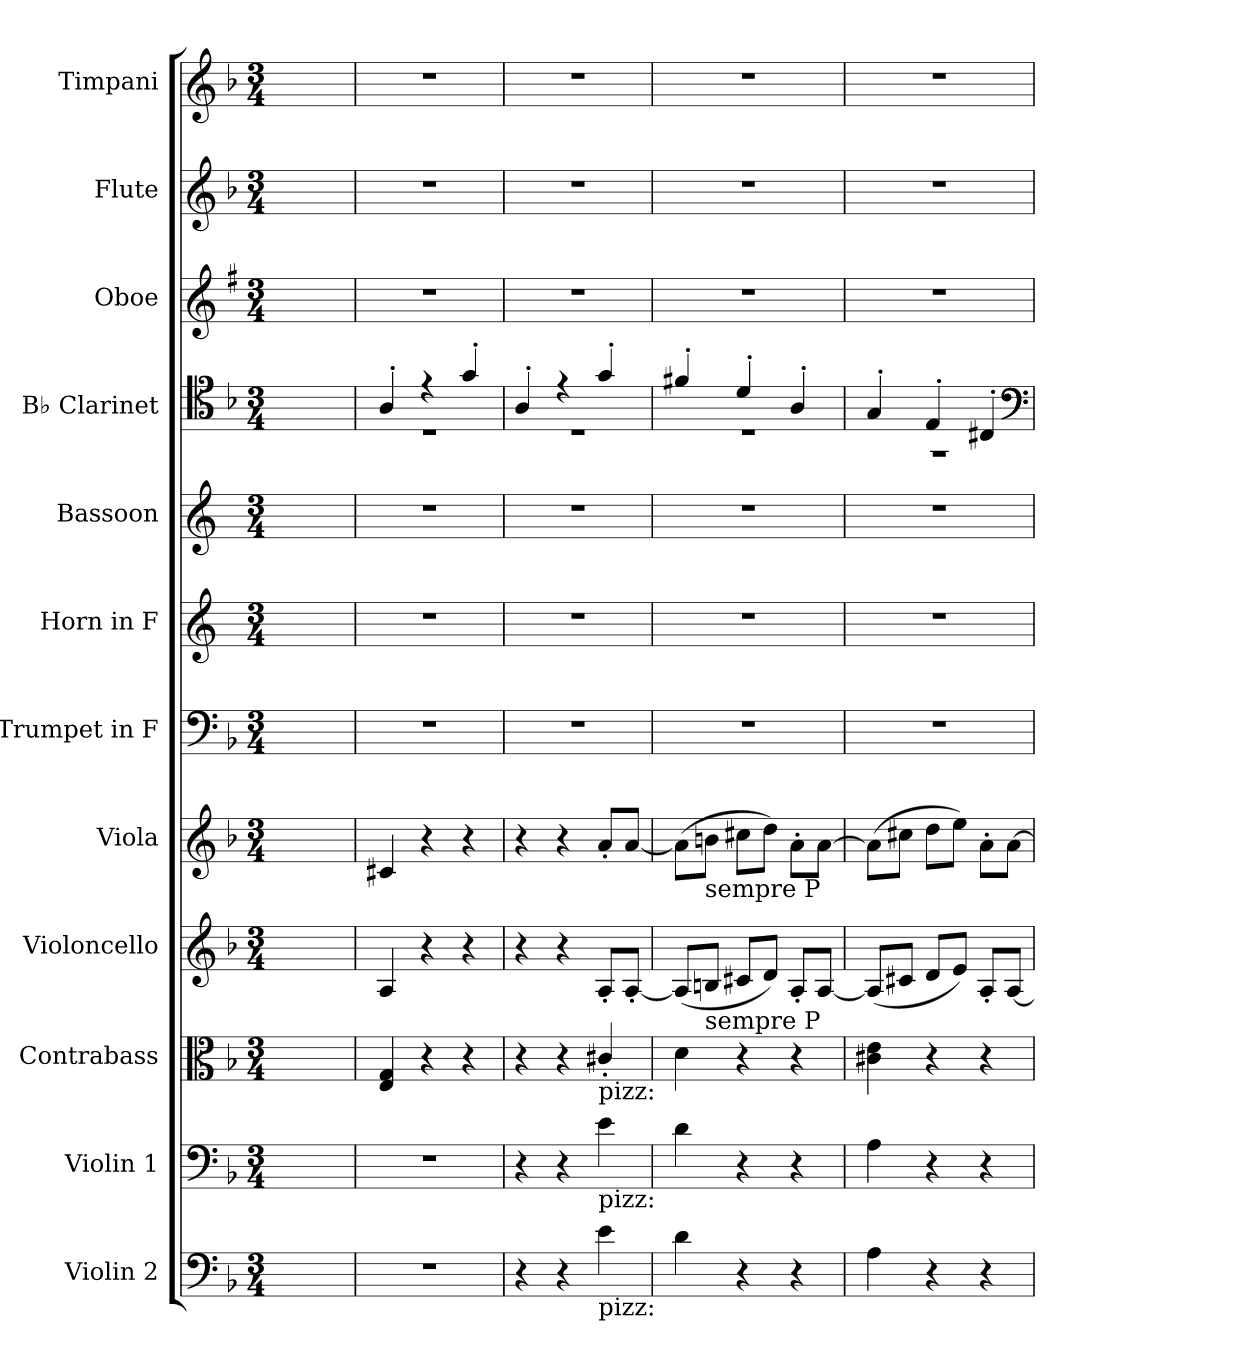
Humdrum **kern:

**kern	**kern	**kern	**kern	**kern	**kern	**kern	**kern	**kern	**dynam	**kern	**kern	**kern
*part12	*part11	*part10	*part9	*part8	*part7	*part6	*part5	*part4	*part4	*part3	*part2	*part1
*staff12	*staff11	*staff10	*staff9	*staff8	*staff7	*staff6	*staff5	*staff4	*staff4	*staff3	*staff2	*staff1
*I"Violin 2	*I"Violin 1	*I"Contrabass	*I"Violoncello	*I"Viola	*I"Trumpet in F	*I"Horn in F	*I"Bassoon	*I"B♭ Clarinet	*	*I"Oboe	*I"Flute	*I"Timpani
*I'Vln	*I'Vln	*I'Cb	*I'Vc	*I'Vla	*I'Tpt	*I'Hn	*I'Bsn	*I'Cl	*	*I'Ob	*I'Fl	*I'Timp
*clefF4	*clefF4	*clefC3	*clefG2	*clefG2	*clefF4	*clefG2	*clefG2	*clefC4	*	*clefG2	*clefG2	*clefG2
*ITrd7c12	*	*	*	*	*	*ITrd-3c-5	*ITrd4c7	*	*	*ITrd1c2	*	*
*k[b-]	*k[b-]	*k[b-]	*k[b-]	*k[b-]	*k[b-]	*k[b-]	*k[b-]	*k[b-]	*	*k[b-]	*k[b-]	*k[b-]
*M3/4	*M3/4	*M3/4	*M3/4	*M3/4	*M3/4	*M3/4	*M3/4	*M3/4	*	*M3/4	*M3/4	*M3/4
=	=	=	=	=	=	=	=	=	=	=	=	=
2.ryy	2.ryy	2.ryy	2.ryy	2.ryy	2.ryy	2.ryy	2.ryy	2.ryy	.	2.ryy	2.ryy	2.ryy
=36	=36	=36	=36	=36	=36	=36	=36	=36	=36	=36	=36	=36
*	*	*	*	*	*	*	*	*^	*	*	*	*
!	!	!	!	!	!	!	!	!	!	!LO:DY:b	!	!	!
2.r	2.r	4E/ 4G/	4A/	4c#X/	2.r	2.r	2.r	4A'/	2.r	P	2.r	2.r	2.r
.	.	4r	4r	4r	.	.	.	4r	.	.	.	.	.
.	.	4r	4r	4r	.	.	.	4g'/	.	.	.	.	.
=37	=37	=37	=37	=37	=37	=37	=37	=37	=37	=37	=37	=37	=37
4r	4r	4r	4r	4r	2.r	2.r	2.r	4A'/	2.r	.	2.r	2.r	2.r
4r	4r	4r	4r	4r	.	.	.	4r	.	.	.	.	.
!	!	!LO:TX:b:t=pizz&colon;	!	!	!	!	!	!	!	!	!	!	!
!	!LO:TX:b:t=pizz&colon;	!	!	!	!	!	!	!	!	!	!	!	!
!LO:TX:b:t=pizz&colon;	!	!	!	!	!	!	!	!	!	!	!	!	!
4E\	4e\	4c#X'/	8A'/L	8a'/L	.	.	.	4g'/	.	.	.	.	.
.	.	.	[8A'/J	[8a/J	.	.	.	.	.	.	.	.	.
=38	=38	=38	=38	=38	=38	=38	=38	=38	=38	=38	=38	=38	=38
4D\	4d\	4d\	(<8A/L]	(>8a\L]	2.r	2.r	2.r	4f#X'/	2.r	.	2.r	2.r	2.r
!	!	!	!	!LO:TX:b:t=sempre P	!	!	!	!	!	!	!	!	!
!	!	!	!LO:TX:b:t=sempre P	!	!	!	!	!	!	!	!	!	!
.	.	.	8Bn/J	8bn\J	.	.	.	.	.	.	.	.	.
4r	4r	4r	8c#X/L	8cc#X\L	.	.	.	4d'/	.	.	.	.	.
.	.	.	8d/J)	8dd\J)	.	.	.	.	.	.	.	.	.
4r	4r	4r	8A'/L	8a'\L	.	.	.	4A'/	.	.	.	.	.
.	.	.	[8A/J	[8a\J	.	.	.	.	.	.	.	.	.
=39	=39	=39	=39	=39	=39	=39	=39	=39	=39	=39	=39	=39	=39
4AA\	4A\	4c#X\ 4e\	(<8A/L]	(>8a\L]	2.r	2.r	2.r	4G'/	2.r	.	2.r	2.r	2.r
.	.	.	8c#X/J	8cc#X\J	.	.	.	.	.	.	.	.	.
4r	4r	4r	8d/L	8dd\L	.	.	.	4E'/	.	.	.	.	.
.	.	.	8e/J)	8ee\J)	.	.	.	.	.	.	.	.	.
4r	4r	4r	8A'/L	8a'\L	.	.	.	4C#X'/	.	.	.	.	.
.	.	.	[8A/J	[8a\J	.	.	.	.	.	.	.	.	.
*	*	*	*	*	*	*	*	*v	*v	*	*	*	*
*	*	*	*	*	*	*	*	*clefF4	*	*	*	*
=	=	=	=	=	=	=	=	=	=	=	=	=
*-	*-	*-	*-	*-	*-	*-	*-	*-	*-	*-	*-	*-
